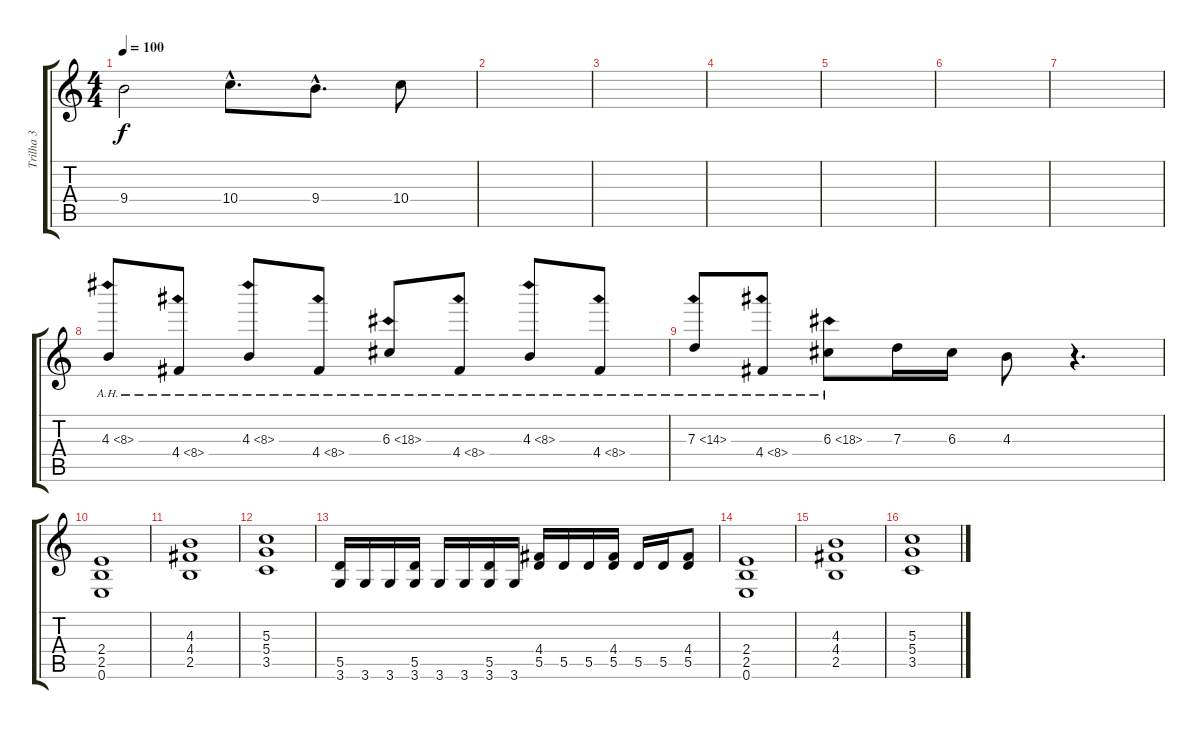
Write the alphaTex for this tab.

\track ("Trilha 3" "Trilha 3") {instrument distortionguitar}
\staff {score tabs}
\tuning (E4 B3 G3 D3 A2 E2) {hide}
\ts (4 4)
\tempo 100
\clef g2
\ks c
9.4.2{dy f} 10.4{hac}.8{d} 9.4{hac}.8{d} 10.4.8 |
|
|
|
|
|
|
4.3{ah 4}.8 4.4{ah 4}.8 4.3{ah 4}.8 4.4{ah 4}.8 6.3{ah 12}.8 4.4{ah 4}.8 4.3{ah 4}.8 4.4{ah 4}.8 |
7.3{ah 7}.8 4.4{ah 4}.8 6.3{ah 12}.8 7.3.16 6.3.16 4.3.8 r.4{d} |
(2.4 2.5 0.6).1 |
(4.3 4.4 2.5).1 |
(5.3 5.4 3.5).1 |
(5.5 3.6).16 3.6.16 3.6.16 (5.5 3.6).16 3.6.16 3.6.16 (5.5 3.6).16 3.6.16 (4.4 5.5).16 5.5.16 5.5.16 (4.4 5.5).16 5.5.16 5.5.16 (4.4 5.5).8 |
(2.4 2.5 0.6).1 |
(4.3 4.4 2.5).1 |
(5.3 5.4 3.5).1
